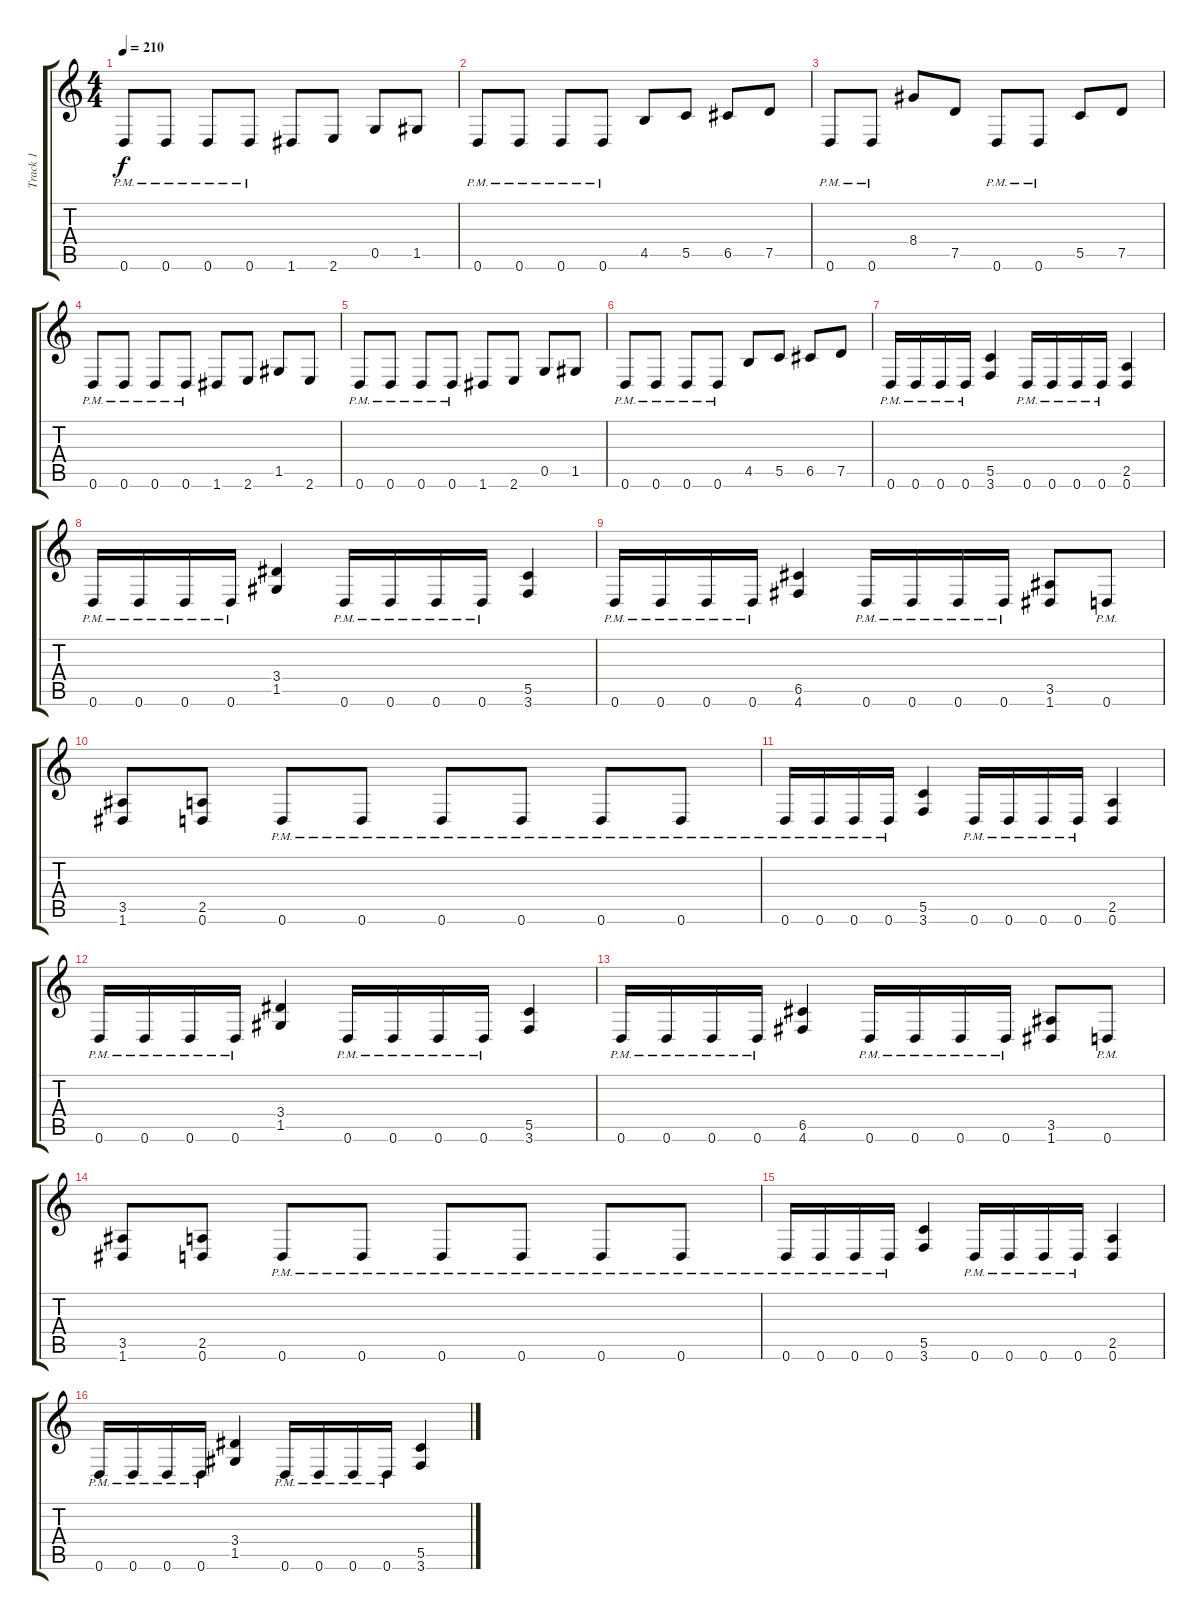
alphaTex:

\track ("Track 1" "Track 1") {instrument overdrivenguitar}
\staff {score tabs}
\tuning (D4 A3 F3 C3 G2 D2) {hide}
\ts (4 4)
\tempo 210
\clef g2
\ks c
0.6{pm}.8{dy f} 0.6{pm}.8 0.6{pm}.8 0.6{pm}.8 1.6.8 2.6.8 0.5.8 1.5.8 |
0.6{pm}.8 0.6{pm}.8 0.6{pm}.8 0.6{pm}.8 4.5.8 5.5.8 6.5.8 7.5.8 |
0.6{pm}.8 0.6{pm}.8 8.4.8 7.5.8 0.6{pm}.8 0.6{pm}.8 5.5.8 7.5.8 |
0.6{pm}.8 0.6{pm}.8 0.6{pm}.8 0.6{pm}.8 1.6.8 2.6.8 1.5.8 2.6.8 |
0.6{pm}.8 0.6{pm}.8 0.6{pm}.8 0.6{pm}.8 1.6.8 2.6.8 0.5.8 1.5.8 |
0.6{pm}.8 0.6{pm}.8 0.6{pm}.8 0.6{pm}.8 4.5.8 5.5.8 6.5.8 7.5.8 |
0.6{pm}.16 0.6{pm}.16 0.6{pm}.16 0.6{pm}.16 (5.5 3.6).4 0.6{pm}.16 0.6{pm}.16 0.6{pm}.16 0.6{pm}.16 (2.5 0.6).4 |
0.6{pm}.16 0.6{pm}.16 0.6{pm}.16 0.6{pm}.16 (3.4 1.5).4 0.6{pm}.16 0.6{pm}.16 0.6{pm}.16 0.6{pm}.16 (5.5 3.6).4 |
0.6{pm}.16 0.6{pm}.16 0.6{pm}.16 0.6{pm}.16 (6.5 4.6).4 0.6{pm}.16 0.6{pm}.16 0.6{pm}.16 0.6{pm}.16 (3.5 1.6).8 0.6{pm}.8 |
(3.5 1.6).8 (2.5 0.6).8 0.6{pm}.8 0.6{pm}.8 0.6{pm}.8 0.6{pm}.8 0.6{pm}.8 0.6{pm}.8 |
0.6{pm}.16 0.6{pm}.16 0.6{pm}.16 0.6{pm}.16 (5.5 3.6).4 0.6{pm}.16 0.6{pm}.16 0.6{pm}.16 0.6{pm}.16 (2.5 0.6).4 |
0.6{pm}.16 0.6{pm}.16 0.6{pm}.16 0.6{pm}.16 (3.4 1.5).4 0.6{pm}.16 0.6{pm}.16 0.6{pm}.16 0.6{pm}.16 (5.5 3.6).4 |
0.6{pm}.16 0.6{pm}.16 0.6{pm}.16 0.6{pm}.16 (6.5 4.6).4 0.6{pm}.16 0.6{pm}.16 0.6{pm}.16 0.6{pm}.16 (3.5 1.6).8 0.6{pm}.8 |
(3.5 1.6).8 (2.5 0.6).8 0.6{pm}.8 0.6{pm}.8 0.6{pm}.8 0.6{pm}.8 0.6{pm}.8 0.6{pm}.8 |
0.6{pm}.16 0.6{pm}.16 0.6{pm}.16 0.6{pm}.16 (5.5 3.6).4 0.6{pm}.16 0.6{pm}.16 0.6{pm}.16 0.6{pm}.16 (2.5 0.6).4 |
0.6{pm}.16 0.6{pm}.16 0.6{pm}.16 0.6{pm}.16 (3.4 1.5).4 0.6{pm}.16 0.6{pm}.16 0.6{pm}.16 0.6{pm}.16 (5.5 3.6).4
